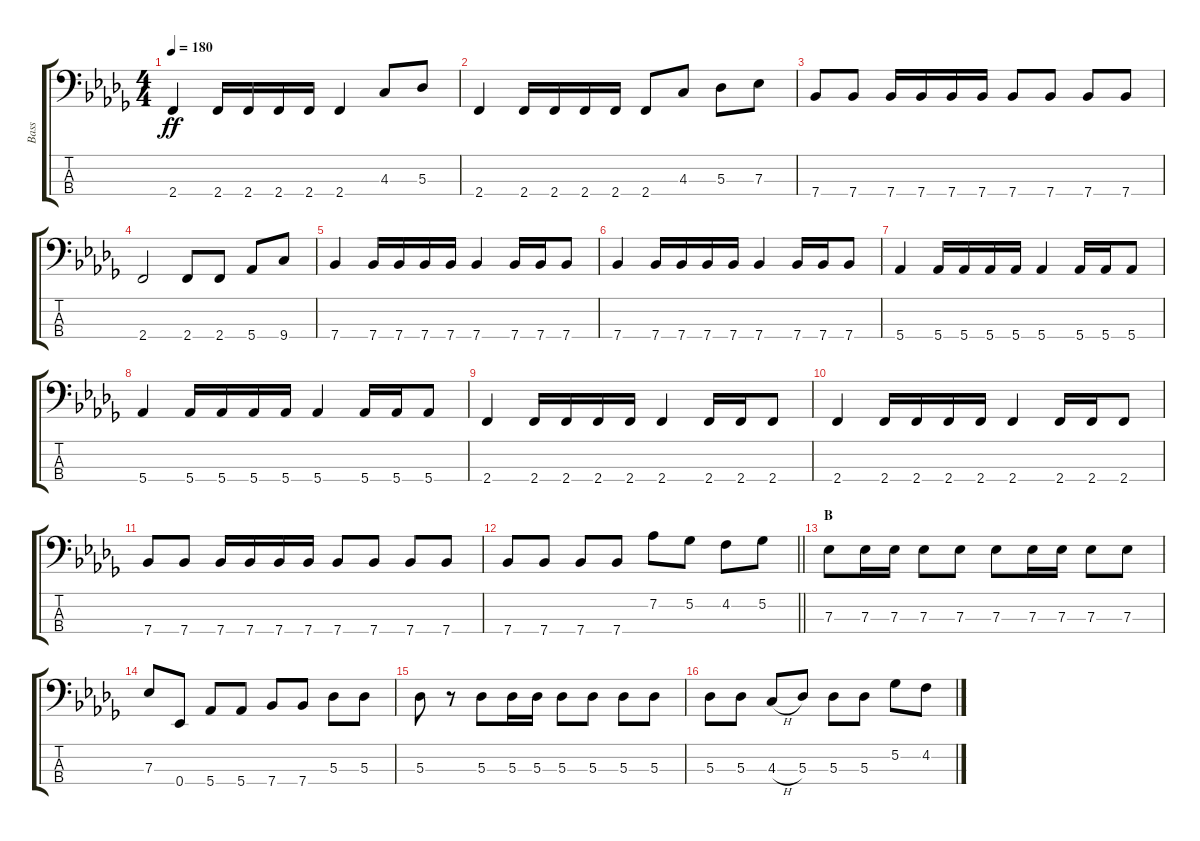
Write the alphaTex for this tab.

\track ("Bass" "Bass") {instrument electricbasspick}
\staff {score tabs}
\tuning (Gb2 Db2 Ab1 Eb1) {hide}
\ts (4 4)
\tempo 180
\clef f4
\ks db
2.4.4{dy ff} 2.4.16 2.4.16 2.4.16 2.4.16 2.4.4 4.3.8 5.3.8 |
2.4.4 2.4.16 2.4.16 2.4.16 2.4.16 2.4.8 4.3.8 5.3.8 7.3.8 |
7.4.8 7.4.8 7.4.16 7.4.16 7.4.16 7.4.16 7.4.8 7.4.8 7.4.8 7.4.8 |
2.4.2 2.4.8 2.4.8 5.4.8 9.4.8 |
7.4.4 7.4.16 7.4.16 7.4.16 7.4.16 7.4.4 7.4.16 7.4.16 7.4.8 |
7.4.4 7.4.16 7.4.16 7.4.16 7.4.16 7.4.4 7.4.16 7.4.16 7.4.8 |
5.4.4 5.4.16 5.4.16 5.4.16 5.4.16 5.4.4 5.4.16 5.4.16 5.4.8 |
5.4.4 5.4.16 5.4.16 5.4.16 5.4.16 5.4.4 5.4.16 5.4.16 5.4.8 |
2.4.4 2.4.16 2.4.16 2.4.16 2.4.16 2.4.4 2.4.16 2.4.16 2.4.8 |
2.4.4 2.4.16 2.4.16 2.4.16 2.4.16 2.4.4 2.4.16 2.4.16 2.4.8 |
7.4.8 7.4.8 7.4.16 7.4.16 7.4.16 7.4.16 7.4.8 7.4.8 7.4.8 7.4.8 |
\barLineRight lightlight
7.4.8 7.4.8 7.4.8 7.4.8 7.2.8 5.2.8 4.2.8 5.2.8 |
\section ("" "B")
7.3.8 7.3.16 7.3.16 7.3.8 7.3.8 7.3.8 7.3.16 7.3.16 7.3.8 7.3.8 |
7.3.8 0.4.8 5.4.8 5.4.8 7.4.8 7.4.8 5.3.8 5.3.8 |
5.3.8 r.8 5.3.8 5.3.16 5.3.16 5.3.8 5.3.8 5.3.8 5.3.8 |
5.3.8 5.3.8 4.3{h}.8 5.3.8 5.3.8 5.3.8 5.2.8 4.2.8
